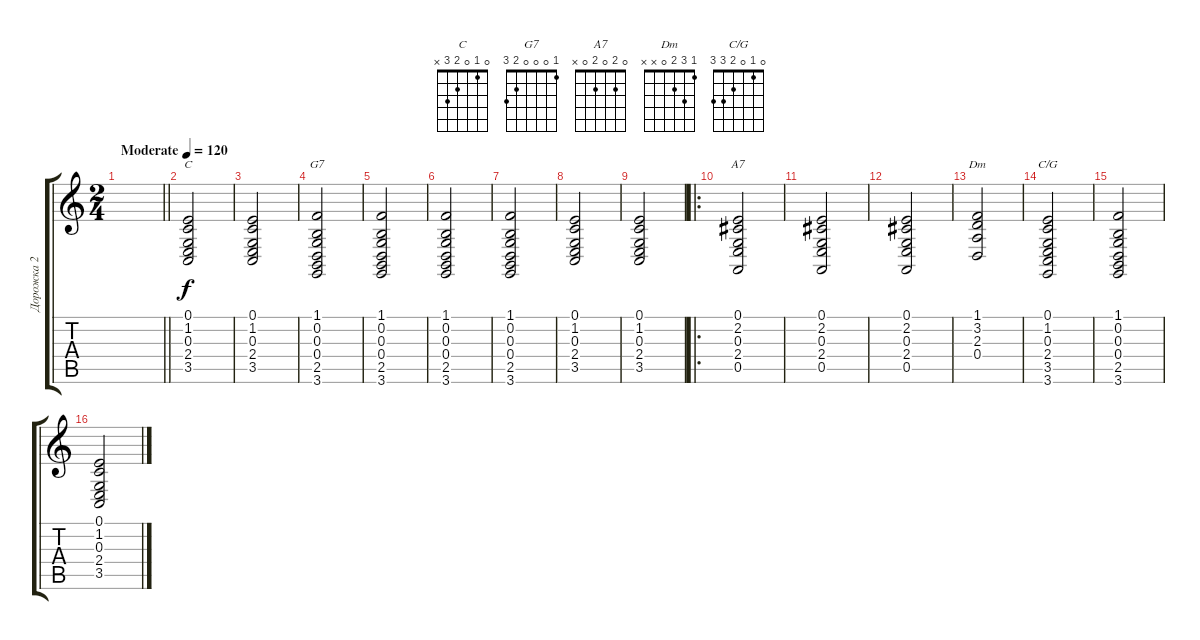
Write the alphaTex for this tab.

\track ("Дорожка 2" "Дорожка 2") {instrument stringensemble1}
\staff {score tabs}
\tuning (E4 B3 G3 D3 A2 E2) {hide}
\chord ("C" 0 1 0 2 3 x)
\chord ("G7" 1 0 0 0 2 3)
\chord ("A7" 0 2 0 2 0 x)
\chord ("Dm" 1 3 2 0 x x)
\chord ("C/G" 0 1 0 2 3 3)
\ts (2 4)
\tempo (120 "Moderate")
\clef g2
\barLineRight lightlight
\ks c
|
(0.1 1.2 0.3 2.4 3.5).2{ch "C"} |
(0.1 1.2 0.3 2.4 3.5).2 |
(1.1 0.2 0.3 0.4 2.5 3.6).2{ch "G7"} |
(1.1 0.2 0.3 0.4 2.5 3.6).2 |
(1.1 0.2 0.3 0.4 2.5 3.6).2 |
(1.1 0.2 0.3 0.4 2.5 3.6).2 |
(0.1 1.2 0.3 2.4 3.5).2 |
(0.1 1.2 0.3 2.4 3.5).2 |
\ro
(0.1 2.2 0.3 2.4 0.5).2{ch "A7"} |
(0.1 2.2 0.3 2.4 0.5).2 |
(0.1 2.2 0.3 2.4 0.5).2 |
(1.1 3.2 2.3 0.4).2{ch "Dm"} |
(0.1 1.2 0.3 2.4 3.5 3.6).2{ch "C/G"} |
(1.1 0.2 0.3 0.4 2.5 3.6).2 |
(0.1 1.2 0.3 2.4 3.5).2
